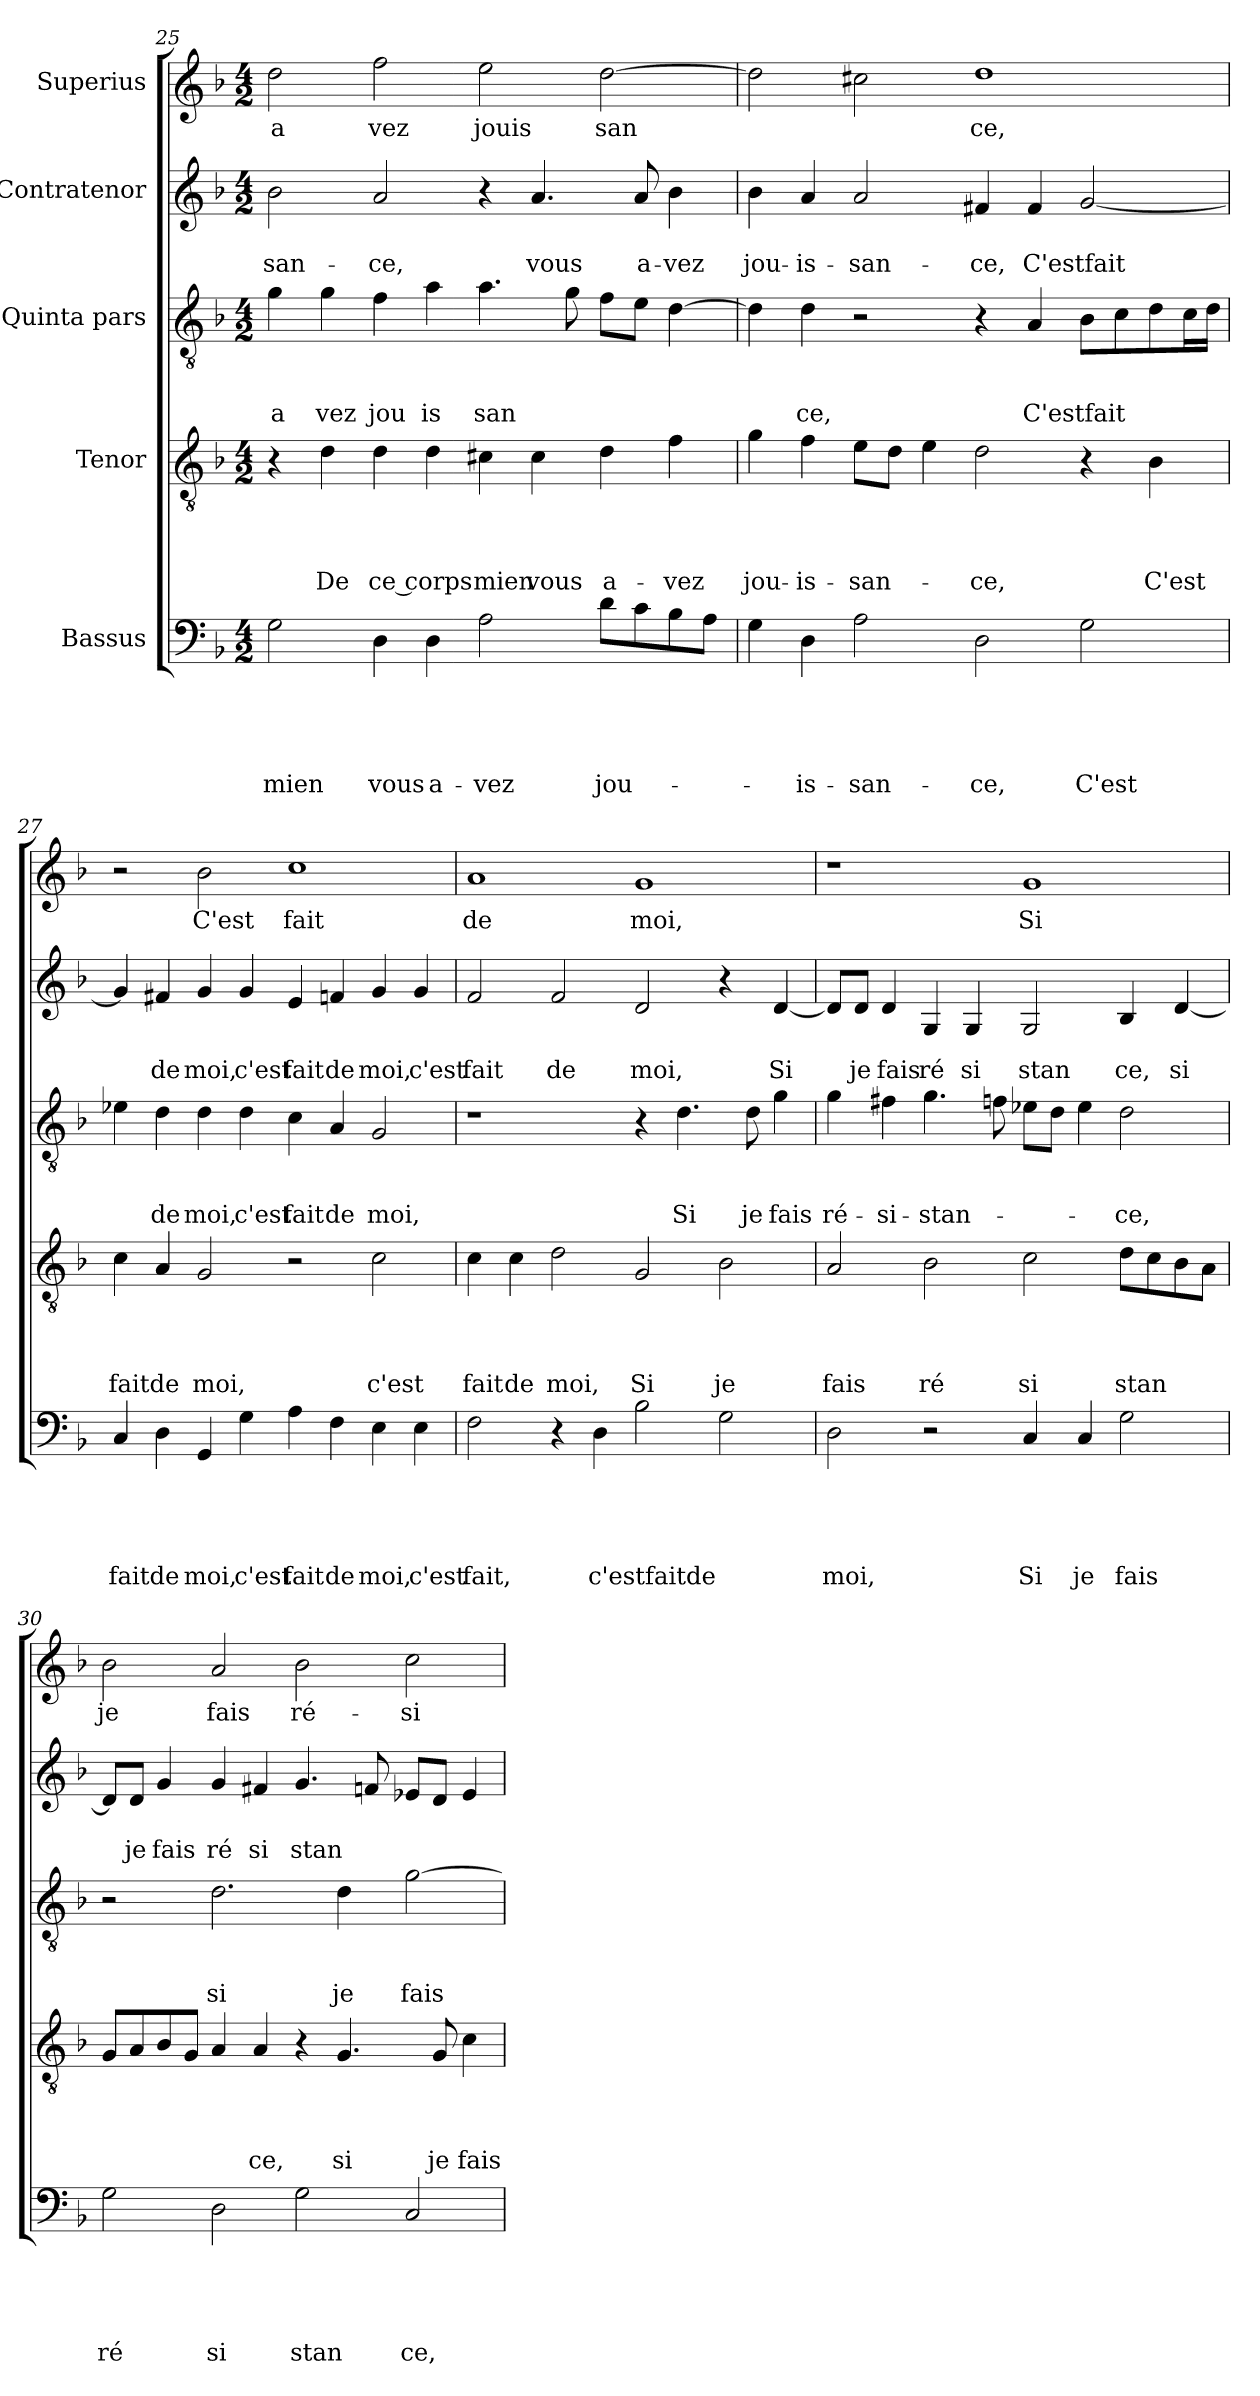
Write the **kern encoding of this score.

**kern	**text	**text	**text	**text	**text	**kern	**text	**text	**text	**text	**kern	**text	**text	**text	**kern	**text	**text	**kern	**text
*part5	*part5	*part5	*part5	*part5	*part5	*part4	*part4	*part4	*part4	*part4	*part3	*part3	*part3	*part3	*part2	*part2	*part2	*part1	*part1
*staff5	*staff5	*staff5	*staff5	*staff5	*staff5	*staff4	*staff4	*staff4	*staff4	*staff4	*staff3	*staff3	*staff3	*staff3	*staff2	*staff2	*staff2	*staff1	*staff1
*I"Bassus	*	*	*	*	*	*I"Tenor	*	*	*	*	*I"Quinta pars	*	*	*	*I"Contratenor	*	*	*I"Superius	*
*clefF4	*	*	*	*	*	*clefGv2	*	*	*	*	*clefGv2	*	*	*	*clefG2	*	*	*clefG2	*
*k[b-]	*	*	*	*	*	*k[b-]	*	*	*	*	*k[b-]	*	*	*	*k[b-]	*	*	*k[b-]	*
*F:	*	*	*	*	*	*F:	*	*	*	*	*F:	*	*	*	*F:	*	*	*F:	*
*M4/2	*	*	*	*	*	*M4/2	*	*	*	*	*M4/2	*	*	*	*M4/2	*	*	*M4/2	*
=25	=25	=25	=25	=25	=25	=25	=25	=25	=25	=25	=25	=25	=25	=25	=25	=25	=25	=25	=25
!	!	!	!	!	!LO:LY:b	!	!	!	!	!	!	!	!	!LO:LY:b	!	!	!LO:LY:b	!	!LO:LY:b
2G\	.	.	.	.	mien	4r	.	.	.	.	4g\	.	.	a	2b-\	.	-san-	2dd\	a
!	!	!	!	!	!	!	!	!	!	!LO:LY:b	!	!	!	!LO:LY:b	!	!	!	!	!
.	.	.	.	.	.	4d\	.	.	.	De	4g\	.	.	vez	.	.	.	.	.
!	!	!	!	!	!LO:LY:b	!	!	!	!	!LO:LY:b	!	!	!	!LO:LY:b	!	!	!LO:LY:b	!	!LO:LY:b
4D\	.	.	.	.	vous	4d\	.	.	.	ce corps	4f\	.	.	jou	2a/	.	-ce,	2ff\	vez
!	!	!	!	!	!LO:LY:b	!	!	!	!	!	!	!	!	!LO:LY:b	!	!	!	!	!
4D\	.	.	.	.	a-	4d\	.	.	.	.	4a\	.	.	is	.	.	.	.	.
!	!	!	!	!	!LO:LY:b	!	!	!	!	!LO:LY:b	!	!	!	!LO:LY:b	!	!	!	!	!LO:LY:b
2A\	.	.	.	.	-vez	4c#X\	.	.	.	mien	4.a\	.	.	san	4r	.	.	2ee\	jouis
!	!	!	!	!	!	!	!	!	!	!LO:LY:b	!	!	!	!	!	!	!LO:LY:b	!	!
.	.	.	.	.	.	4c#\	.	.	.	vous	.	.	.	.	4.a/	.	vous	.	.
.	.	.	.	.	.	.	.	.	.	.	8g\	.	.	.	.	.	.	.	.
!	!	!	!	!	!LO:LY:b	!	!	!	!	!LO:LY:b	!	!	!	!	!	!	!	!	!LO:LY:b
8d\L	.	.	.	.	jou-	4d\	.	.	.	a-	8f\L	.	.	.	.	.	.	[>2dd\	san
!	!	!	!	!	!	!	!	!	!	!	!	!	!	!	!	!	!LO:LY:b	!	!
8c\	.	.	.	.	.	.	.	.	.	.	8e\J	.	.	.	8a/	.	a-	.	.
!	!	!	!	!	!	!	!	!	!	!LO:LY:b	!	!	!	!	!	!	!LO:LY:b	!	!
8B-\	.	.	.	.	.	4f\	.	.	.	-vez	[>4d\	.	.	.	4b-\	.	-vez	.	.
8A\J	.	.	.	.	.	.	.	.	.	.	.	.	.	.	.	.	.	.	.
=26	=26	=26	=26	=26	=26	=26	=26	=26	=26	=26	=26	=26	=26	=26	=26	=26	=26	=26	=26
!	!	!	!	!	!	!	!	!	!	!LO:LY:b	!	!	!	!	!	!	!LO:LY:b	!	!
4G\	.	.	.	.	.	4g\	.	.	.	jou-	4d\]	.	.	.	4b-\	.	jou-	2dd\]	.
!	!	!	!	!	!LO:LY:b	!	!	!	!	!LO:LY:b	!	!	!	!LO:LY:b	!	!	!LO:LY:b	!	!
4D\	.	.	.	.	-is-	4f\	.	.	.	-is-	4d\	.	.	ce,	4a/	.	-is-	.	.
!	!	!	!	!	!LO:LY:b	!	!	!	!	!LO:LY:b	!	!	!	!	!	!	!LO:LY:b	!	!
2A\	.	.	.	.	-san-	8e\L	.	.	.	-san-	2r	.	.	.	2a/	.	-san-	2cc#X\	.
.	.	.	.	.	.	8d\J	.	.	.	.	.	.	.	.	.	.	.	.	.
.	.	.	.	.	.	4e\	.	.	.	.	.	.	.	.	.	.	.	.	.
!	!	!	!	!	!LO:LY:b	!	!	!	!	!LO:LY:b	!	!	!	!	!	!	!LO:LY:b	!	!LO:LY:b
2D\	.	.	.	.	-ce,	2d\	.	.	.	-ce,	4r	.	.	.	4f#X/	.	-ce,	1dd	ce,
!	!	!	!	!	!	!	!	!	!	!	!	!	!	!LO:LY:b	!	!	!LO:LY:b	!	!
.	.	.	.	.	.	.	.	.	.	.	4A/	.	.	C'estfait	4f#/	.	C'estfait	.	.
!	!	!	!	!	!LO:LY:b	!	!	!	!	!	!	!	!	!	!	!	!	!	!
2G\	.	.	.	.	C'est	4r	.	.	.	.	8B-\L	.	.	.	[<2g/	.	.	.	.
.	.	.	.	.	.	.	.	.	.	.	8c\	.	.	.	.	.	.	.	.
!	!	!	!	!	!	!	!	!	!	!LO:LY:b	!	!	!	!	!	!	!	!	!
.	.	.	.	.	.	4B-\	.	.	.	C'est	8d\	.	.	.	.	.	.	.	.
.	.	.	.	.	.	.	.	.	.	.	16c\L	.	.	.	.	.	.	.	.
.	.	.	.	.	.	.	.	.	.	.	16d\JJ	.	.	.	.	.	.	.	.
=27	=27	=27	=27	=27	=27	=27	=27	=27	=27	=27	=27	=27	=27	=27	=27	=27	=27	=27	=27
!	!	!	!	!	!LO:LY:b	!	!	!	!	!LO:LY:b	!	!	!	!	!	!	!	!	!
4C/	.	.	.	.	faitde	4c\	.	.	.	faitde	4e-X\	.	.	.	4g/]	.	.	2r	.
!	!	!	!	!	!	!	!	!	!	!	!	!	!	!LO:LY:b	!	!	!LO:LY:b	!	!
4D\	.	.	.	.	.	4A/	.	.	.	.	4d\	.	.	de	4f#X/	.	de	.	.
!	!	!	!	!	!LO:LY:b	!	!	!	!	!LO:LY:b	!	!	!	!LO:LY:b	!	!	!LO:LY:b	!	!LO:LY:b
4GG/	.	.	.	.	moi,	2G/	.	.	.	moi,	4d\	.	.	moi,	4g/	.	moi,	2b-\	C'est
!	!	!	!	!	!LO:LY:b	!	!	!	!	!	!	!	!	!LO:LY:b	!	!	!LO:LY:b	!	!
4G\	.	.	.	.	c'est	.	.	.	.	.	4d\	.	.	c'est	4g/	.	c'est	.	.
!	!	!	!	!	!LO:LY:b	!	!	!	!	!	!	!	!	!LO:LY:b	!	!	!LO:LY:b	!	!LO:LY:b
4A\	.	.	.	.	fait	2r	.	.	.	.	4c\	.	.	fait	4e/	.	fait	1cc	fait
!	!	!	!	!	!LO:LY:b	!	!	!	!	!	!	!	!	!LO:LY:b	!	!	!LO:LY:b	!	!
4F\	.	.	.	.	de	.	.	.	.	.	4A/	.	.	de	4fn/	.	de	.	.
!	!	!	!	!	!LO:LY:b	!	!	!	!	!LO:LY:b	!	!	!	!LO:LY:b	!	!	!LO:LY:b	!	!
4E\	.	.	.	.	moi,	2c\	.	.	.	c'est	2G/	.	.	moi,	4g/	.	moi,	.	.
!	!	!	!	!	!LO:LY:b	!	!	!	!	!	!	!	!	!	!	!	!LO:LY:b	!	!
4E\	.	.	.	.	c'est	.	.	.	.	.	.	.	.	.	4g/	.	c'est	.	.
!!LO:LB:g=z
=28	=28	=28	=28	=28	=28	=28	=28	=28	=28	=28	=28	=28	=28	=28	=28	=28	=28	=28	=28
!	!	!	!	!	!LO:LY:b	!	!	!	!	!LO:LY:b	!	!	!	!	!	!	!LO:LY:b	!	!LO:LY:b
2F\	.	.	.	.	fait,	4c\	.	.	.	fait	1r	.	.	.	2f/	.	fait	1a	de
!	!	!	!	!	!	!	!	!	!	!LO:LY:b	!	!	!	!	!	!	!	!	!
.	.	.	.	.	.	4c\	.	.	.	de	.	.	.	.	.	.	.	.	.
!	!	!	!	!	!	!	!	!	!	!LO:LY:b	!	!	!	!	!	!	!LO:LY:b	!	!
4r	.	.	.	.	.	2d\	.	.	.	moi,	.	.	.	.	2f/	.	de	.	.
!	!	!	!	!	!LO:LY:b	!	!	!	!	!	!	!	!	!	!	!	!	!	!
4D\	.	.	.	.	c'estfaitde	.	.	.	.	.	.	.	.	.	.	.	.	.	.
!	!	!	!	!	!	!	!	!	!	!LO:LY:b	!	!	!	!	!	!	!LO:LY:b	!	!LO:LY:b
2B-\	.	.	.	.	.	2G/	.	.	.	Si	4r	.	.	.	2d/	.	moi,	1g	moi,
!	!	!	!	!	!	!	!	!	!	!	!	!	!	!LO:LY:b	!	!	!	!	!
.	.	.	.	.	.	.	.	.	.	.	4.d\	.	.	Si	.	.	.	.	.
!	!	!	!	!	!	!	!	!	!	!LO:LY:b	!	!	!	!	!	!	!	!	!
2G\	.	.	.	.	.	2B-\	.	.	.	je	.	.	.	.	4r	.	.	.	.
!	!	!	!	!	!	!	!	!	!	!	!	!	!	!LO:LY:b	!	!	!	!	!
.	.	.	.	.	.	.	.	.	.	.	8d\	.	.	je	.	.	.	.	.
!	!	!	!	!	!	!	!	!	!	!	!	!	!	!LO:LY:b	!	!	!LO:LY:b	!	!
.	.	.	.	.	.	.	.	.	.	.	4g\	.	.	fais	[<4d/	.	Si	.	.
=29	=29	=29	=29	=29	=29	=29	=29	=29	=29	=29	=29	=29	=29	=29	=29	=29	=29	=29	=29
!	!	!	!	!	!LO:LY:b	!	!	!	!	!LO:LY:b	!	!	!	!LO:LY:b	!	!	!	!	!
2D\	.	.	.	.	moi,	2A/	.	.	.	fais	4g\	.	.	ré-	8d/L]	.	.	1r	.
!	!	!	!	!	!	!	!	!	!	!	!	!	!	!	!	!	!LO:LY:b	!	!
.	.	.	.	.	.	.	.	.	.	.	.	.	.	.	8d/J	.	je	.	.
!	!	!	!	!	!	!	!	!	!	!	!	!	!	!LO:LY:b	!	!	!LO:LY:b	!	!
.	.	.	.	.	.	.	.	.	.	.	4f#X\	.	.	-si-	4d/	.	fais	.	.
!	!	!	!	!	!	!	!	!	!	!LO:LY:b	!	!	!	!LO:LY:b	!	!	!LO:LY:b	!	!
2r	.	.	.	.	.	2B-\	.	.	.	ré	4.g\	.	.	-stan-	4G/	.	ré	.	.
!	!	!	!	!	!	!	!	!	!	!	!	!	!	!	!	!	!LO:LY:b	!	!
.	.	.	.	.	.	.	.	.	.	.	.	.	.	.	4G/	.	si	.	.
.	.	.	.	.	.	.	.	.	.	.	8fn\	.	.	.	.	.	.	.	.
!	!	!	!	!	!LO:LY:b	!	!	!	!	!LO:LY:b	!	!	!	!	!	!	!LO:LY:b	!	!LO:LY:b
4C/	.	.	.	.	Si	2c\	.	.	.	si	8e-X\L	.	.	.	2G/	.	stan	1g	Si
.	.	.	.	.	.	.	.	.	.	.	8d\J	.	.	.	.	.	.	.	.
!	!	!	!	!	!LO:LY:b	!	!	!	!	!	!	!	!	!	!	!	!	!	!
4C/	.	.	.	.	je	.	.	.	.	.	4e-\	.	.	.	.	.	.	.	.
!	!	!	!	!	!LO:LY:b	!	!	!	!	!LO:LY:b	!	!	!	!LO:LY:b	!	!	!LO:LY:b	!	!
2G\	.	.	.	.	fais	8d\L	.	.	.	stan	2d\	.	.	-ce,	4B-/	.	ce,	.	.
.	.	.	.	.	.	8c\	.	.	.	.	.	.	.	.	.	.	.	.	.
!	!	!	!	!	!	!	!	!	!	!	!	!	!	!	!	!	!LO:LY:b	!	!
.	.	.	.	.	.	8B-\	.	.	.	.	.	.	.	.	[<4d/	.	si	.	.
.	.	.	.	.	.	8A\J	.	.	.	.	.	.	.	.	.	.	.	.	.
=30	=30	=30	=30	=30	=30	=30	=30	=30	=30	=30	=30	=30	=30	=30	=30	=30	=30	=30	=30
!	!	!	!	!	!LO:LY:b	!	!	!	!	!	!	!	!	!	!	!	!	!	!LO:LY:b
2G\	.	.	.	.	ré	8G/L	.	.	.	.	2r	.	.	.	8d/L]	.	.	2b-\	je
!	!	!	!	!	!	!	!	!	!	!	!	!	!	!	!	!	!LO:LY:b	!	!
.	.	.	.	.	.	8A/	.	.	.	.	.	.	.	.	8d/J	.	je	.	.
!	!	!	!	!	!	!	!	!	!	!	!	!	!	!	!	!	!LO:LY:b	!	!
.	.	.	.	.	.	8B-/	.	.	.	.	.	.	.	.	4g/	.	fais	.	.
.	.	.	.	.	.	8G/J	.	.	.	.	.	.	.	.	.	.	.	.	.
!	!	!	!	!	!LO:LY:b	!	!	!	!	!	!	!	!	!LO:LY:b	!	!	!LO:LY:b	!	!LO:LY:b
2D\	.	.	.	.	si	4A/	.	.	.	.	2.d\	.	.	si	4g/	.	ré	2a/	fais
!	!	!	!	!	!	!	!	!	!	!LO:LY:b	!	!	!	!	!	!	!LO:LY:b	!	!
.	.	.	.	.	.	4A/	.	.	.	ce,	.	.	.	.	4f#X/	.	si	.	.
!	!	!	!	!	!LO:LY:b	!	!	!	!	!	!	!	!	!	!	!	!LO:LY:b	!	!LO:LY:b
2G\	.	.	.	.	stan	4r	.	.	.	.	.	.	.	.	4.g/	.	stan	2b-\	ré-
!	!	!	!	!	!	!	!	!	!	!LO:LY:b	!	!	!	!LO:LY:b	!	!	!	!	!
.	.	.	.	.	.	4.G/	.	.	.	si	4d\	.	.	je	.	.	.	.	.
.	.	.	.	.	.	.	.	.	.	.	.	.	.	.	8fn/	.	.	.	.
!	!	!	!	!	!LO:LY:b	!	!	!	!	!	!	!	!	!LO:LY:b	!	!	!	!	!LO:LY:b
2C/	.	.	.	.	ce,	.	.	.	.	.	[>2g\	.	.	fais	8e-X/L	.	.	2cc\	-si-
!	!	!	!	!	!	!	!	!	!	!LO:LY:b	!	!	!	!	!	!	!	!	!
.	.	.	.	.	.	8G/	.	.	.	je	.	.	.	.	8d/J	.	.	.	.
!	!	!	!	!	!	!	!	!	!	!LO:LY:b	!	!	!	!	!	!	!	!	!
.	.	.	.	.	.	4c\	.	.	.	fais	.	.	.	.	4e-/	.	.	.	.
=	=	=	=	=	=	=	=	=	=	=	=	=	=	=	=	=	=	=	=
*-	*-	*-	*-	*-	*-	*-	*-	*-	*-	*-	*-	*-	*-	*-	*-	*-	*-	*-	*-
